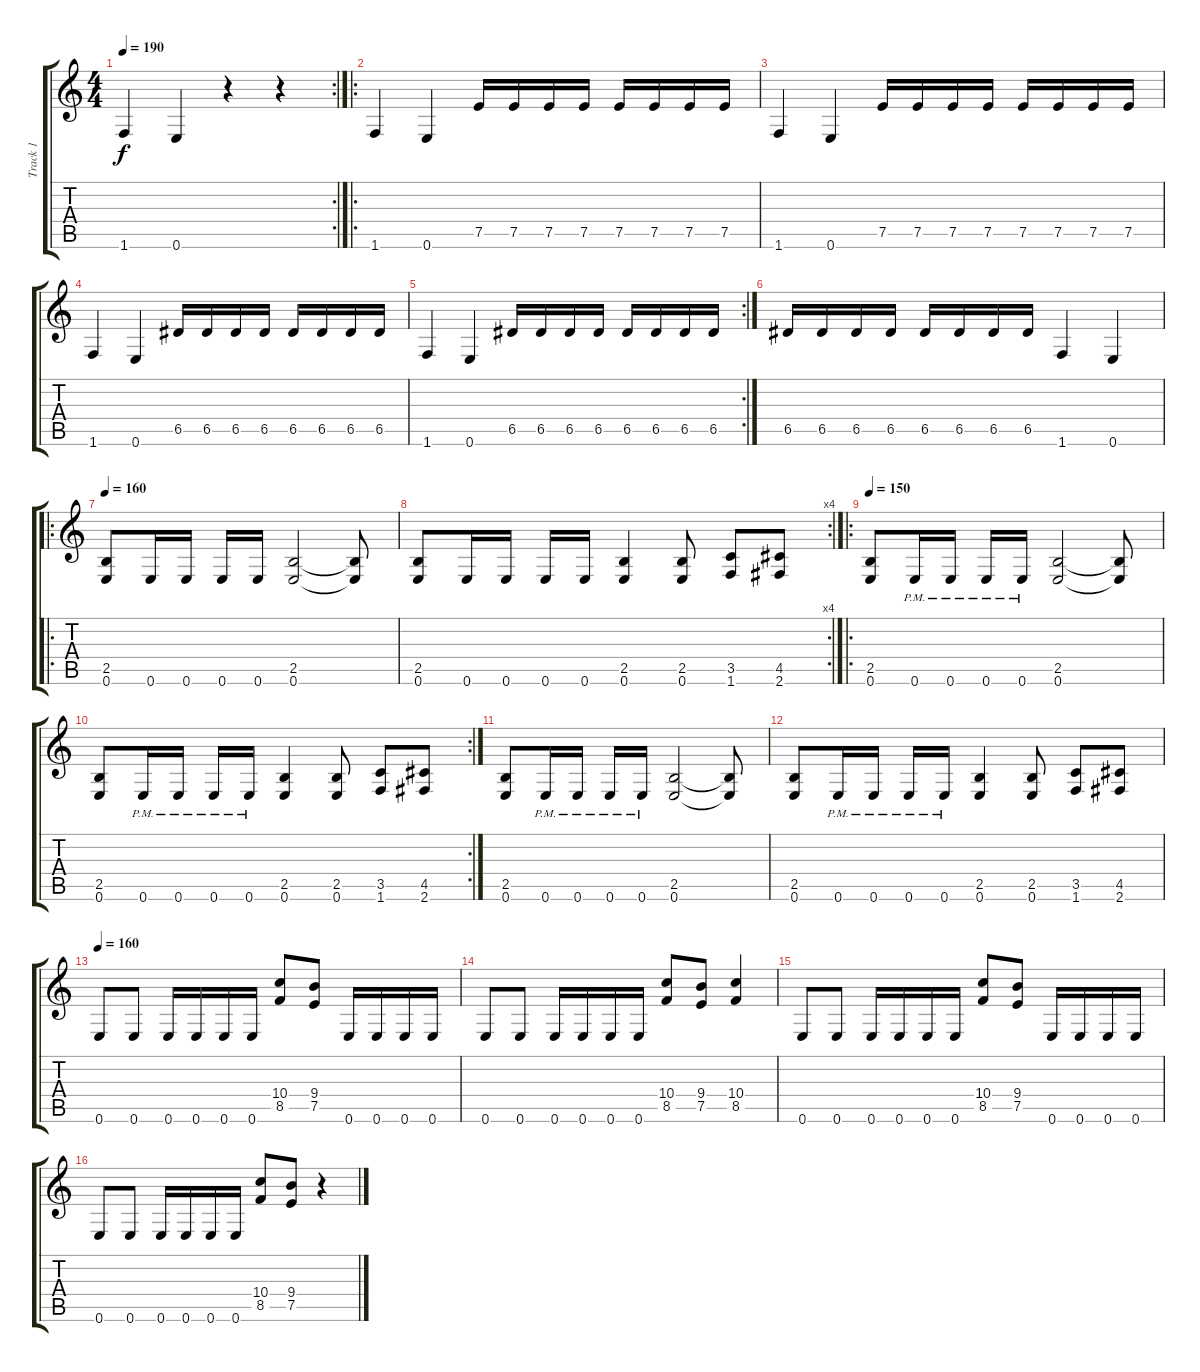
\track ("Track 1" "Track 1") {instrument distortionguitar}
\staff {score tabs}
\tuning (E4 B3 G3 D3 A2 E2) {hide}
\rc 2
\ts (4 4)
\tempo 190
\clef g2
\ks c
1.6.4{dy f} 0.6.4 r.4 r.4 |
\ro
1.6.4 0.6.4 7.5.16 7.5.16 7.5.16 7.5.16 7.5.16 7.5.16 7.5.16 7.5.16 |
1.6.4 0.6.4 7.5.16 7.5.16 7.5.16 7.5.16 7.5.16 7.5.16 7.5.16 7.5.16 |
1.6.4 0.6.4 6.5.16 6.5.16 6.5.16 6.5.16 6.5.16 6.5.16 6.5.16 6.5.16 |
\rc 2
1.6.4 0.6.4 6.5.16 6.5.16 6.5.16 6.5.16 6.5.16 6.5.16 6.5.16 6.5.16 |
6.5.16 6.5.16 6.5.16 6.5.16 6.5.16 6.5.16 6.5.16 6.5.16 1.6.4 0.6.4 |
\ro
\tempo 160
(2.5 0.6).8 0.6.16 0.6.16 0.6.16 0.6.16 (2.5 0.6).2 (2.5{t} 0.6{t}).8 |
\rc 4
(2.5 0.6).8 0.6.16 0.6.16 0.6.16 0.6.16 (2.5 0.6).4 (2.5 0.6).8 (3.5 1.6).8 (4.5 2.6).8 |
\ro
\tempo 150
(2.5 0.6).8 0.6{pm}.16 0.6{pm}.16 0.6{pm}.16 0.6{pm}.16 (2.5 0.6).2 (2.5{t} 0.6{t}).8 |
\rc 2
(2.5 0.6).8 0.6{pm}.16 0.6{pm}.16 0.6{pm}.16 0.6{pm}.16 (2.5 0.6).4 (2.5 0.6).8 (3.5 1.6).8 (4.5 2.6).8 |
(2.5 0.6).8 0.6{pm}.16 0.6{pm}.16 0.6{pm}.16 0.6{pm}.16 (2.5 0.6).2 (2.5{t} 0.6{t}).8 |
(2.5 0.6).8 0.6{pm}.16 0.6{pm}.16 0.6{pm}.16 0.6{pm}.16 (2.5 0.6).4 (2.5 0.6).8 (3.5 1.6).8 (4.5 2.6).8 |
\tempo 160
0.6.8 0.6.8 0.6.16 0.6.16 0.6.16 0.6.16 (10.4 8.5).8 (9.4 7.5).8 0.6.16 0.6.16 0.6.16 0.6.16 |
0.6.8 0.6.8 0.6.16 0.6.16 0.6.16 0.6.16 (10.4 8.5).8 (9.4 7.5).8 (10.4 8.5).4 |
0.6.8 0.6.8 0.6.16 0.6.16 0.6.16 0.6.16 (10.4 8.5).8 (9.4 7.5).8 0.6.16 0.6.16 0.6.16 0.6.16 |
0.6.8 0.6.8 0.6.16 0.6.16 0.6.16 0.6.16 (10.4 8.5).8 (9.4 7.5).8 r.4
